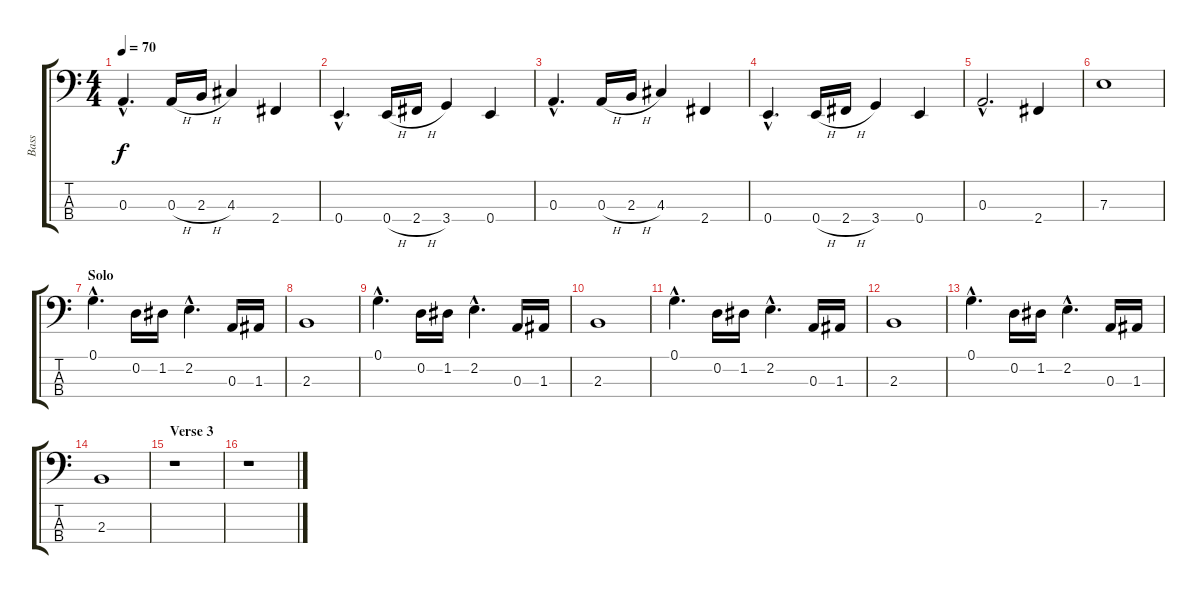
\track ("Bass" "Bass") {instrument electricbassfinger}
\staff {score tabs}
\tuning (G2 D2 A1 E1) {hide}
\ts (4 4)
\tempo 70
\clef f4
\ks c
0.3{hac}.4{d dy f} 0.3{h}.16 2.3{h}.16 4.3.4 2.4.4 |
0.4{hac}.4{d} 0.4{h}.16 2.4{h}.16 3.4.4 0.4.4 |
0.3{hac}.4{d} 0.3{h}.16 2.3{h}.16 4.3.4 2.4.4 |
0.4{hac}.4{d} 0.4{h}.16 2.4{h}.16 3.4.4 0.4.4 |
0.3{hac}.2{d} 2.4.4 |
7.3.1 |
\section ("" "Solo")
0.1{hac}.4{d} 0.2.16 1.2.16 2.2{hac}.4{d} 0.3.16 1.3.16 |
2.3.1 |
0.1{hac}.4{d} 0.2.16 1.2.16 2.2{hac}.4{d} 0.3.16 1.3.16 |
2.3.1 |
0.1{hac}.4{d} 0.2.16 1.2.16 2.2{hac}.4{d} 0.3.16 1.3.16 |
2.3.1 |
0.1{hac}.4{d} 0.2.16 1.2.16 2.2{hac}.4{d} 0.3.16 1.3.16 |
2.3.1 |
\section ("" "Verse 3")
r.1 |
r.1
